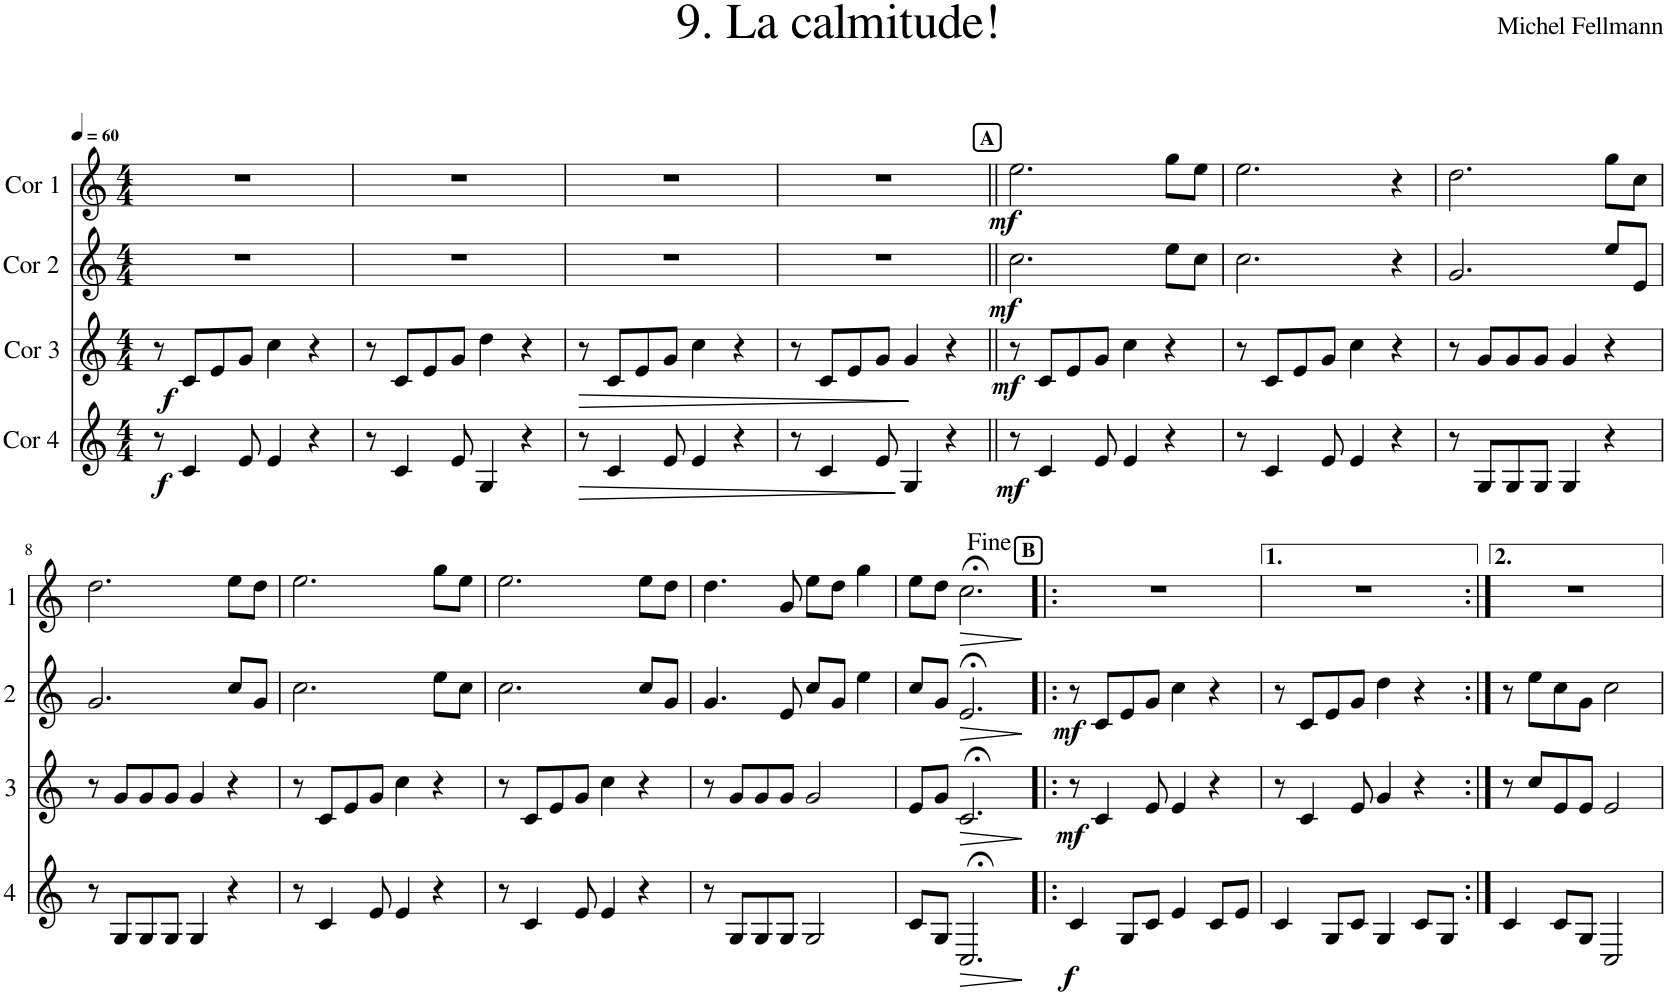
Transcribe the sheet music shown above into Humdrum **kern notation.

**kern	**dynam	**kern	**dynam	**kern	**dynam	**kern	**dynam
*part4	*part4	*part3	*part3	*part2	*part2	*part1	*part1
*staff4	*staff4	*staff3	*staff3	*staff2	*staff2	*staff1	*staff1
*I"Cor 4	*	*I"Cor 3	*	*I"Cor 2	*	*I"Cor 1	*
*clefG2	*	*clefG2	*	*clefG2	*	*clefG2	*
*Trd4c7	*	*Trd4c7	*	*Trd4c7	*	*Trd4c7	*
*k[]	*	*k[]	*	*k[]	*	*k[]	*
*M4/4	*	*M4/4	*	*M4/4	*	*M4/4	*
*MM60	*	*MM60	*	*MM60	*	*MM60	*
=1	=1	=1	=1	=1	=1	=1	=1
!	!LO:DY:b	!	!LO:DY:b	!	!	!	!
8r	f	8r	f	1r	.	1r	.
4c/	.	8c/L	.	.	.	.	.
.	.	8e/	.	.	.	.	.
8e/	.	8g/J	.	.	.	.	.
4e/	.	4cc\	.	.	.	.	.
4r	.	4r	.	.	.	.	.
=2	=2	=2	=2	=2	=2	=2	=2
8r	.	8r	.	1r	.	1r	.
4c/	.	8c/L	.	.	.	.	.
.	.	8e/	.	.	.	.	.
8e/	.	8g/J	.	.	.	.	.
4G/	.	4dd\	.	.	.	.	.
4r	.	4r	.	.	.	.	.
=3	=3	=3	=3	=3	=3	=3	=3
!	!LO:HP:b	!	!LO:HP:b	!	!	!	!
8r	>	8r	>	1r	.	1r	.
4c/	.	8c/L	.	.	.	.	.
.	.	8e/	.	.	.	.	.
8e/	.	8g/J	.	.	.	.	.
4e/	.	4cc\	.	.	.	.	.
4r	.	4r	.	.	.	.	.
.	]	.	]	.	.	.	.
=4	=4	=4	=4	=4	=4	=4	=4
8r	.	8r	.	1r	.	1r	.
4c/	.	8c/L	.	.	.	.	.
.	.	8e/	.	.	.	.	.
8e/	.	8g/J	.	.	.	.	.
4G/	.	4g/	.	.	.	.	.
4r	.	4r	.	.	.	.	.
!!LO:REH:place=s1:a:B:cj:t=A
=5||	=5||	=5||	=5||	=5||	=5||	=5||	=5||
!	!LO:DY:b	!	!LO:DY:b	!	!LO:DY:b	!	!LO:DY:b
8r	mf	8r	mf	2.cc\	mf	2.ee\	mf
4c/	.	8c/L	.	.	.	.	.
.	.	8e/	.	.	.	.	.
8e/	.	8g/J	.	.	.	.	.
4e/	.	4cc\	.	.	.	.	.
4r	.	4r	.	8ee\L	.	8gg\L	.
.	.	.	.	8cc\J	.	8ee\J	.
=6	=6	=6	=6	=6	=6	=6	=6
8r	.	8r	.	2.cc\	.	2.ee\	.
4c/	.	8c/L	.	.	.	.	.
.	.	8e/	.	.	.	.	.
8e/	.	8g/J	.	.	.	.	.
4e/	.	4cc\	.	.	.	.	.
4r	.	4r	.	4r	.	4r	.
=7	=7	=7	=7	=7	=7	=7	=7
8r	.	8r	.	2.g/	.	2.dd\	.
8G/L	.	8g/L	.	.	.	.	.
8G/	.	8g/	.	.	.	.	.
8G/J	.	8g/J	.	.	.	.	.
4G/	.	4g/	.	.	.	.	.
4r	.	4r	.	8ee/L	.	8gg\L	.
.	.	.	.	8e/J	.	8cc\J	.
!!LO:LB:g=z
=8	=8	=8	=8	=8	=8	=8	=8
8r	.	8r	.	2.g/	.	2.dd\	.
8G/L	.	8g/L	.	.	.	.	.
8G/	.	8g/	.	.	.	.	.
8G/J	.	8g/J	.	.	.	.	.
4G/	.	4g/	.	.	.	.	.
4r	.	4r	.	8cc/L	.	8ee\L	.
.	.	.	.	8g/J	.	8dd\J	.
=9	=9	=9	=9	=9	=9	=9	=9
8r	.	8r	.	2.cc\	.	2.ee\	.
4c/	.	8c/L	.	.	.	.	.
.	.	8e/	.	.	.	.	.
8e/	.	8g/J	.	.	.	.	.
4e/	.	4cc\	.	.	.	.	.
4r	.	4r	.	8ee\L	.	8gg\L	.
.	.	.	.	8cc\J	.	8ee\J	.
=10	=10	=10	=10	=10	=10	=10	=10
8r	.	8r	.	2.cc\	.	2.ee\	.
4c/	.	8c/L	.	.	.	.	.
.	.	8e/	.	.	.	.	.
8e/	.	8g/J	.	.	.	.	.
4e/	.	4cc\	.	.	.	.	.
4r	.	4r	.	8cc/L	.	8ee\L	.
.	.	.	.	8g/J	.	8dd\J	.
=11	=11	=11	=11	=11	=11	=11	=11
8r	.	8r	.	4.g/	.	4.dd\	.
8G/L	.	8g/L	.	.	.	.	.
8G/	.	8g/	.	.	.	.	.
8G/J	.	8g/J	.	8e/	.	8g/	.
2G/	.	2g/	.	8cc/L	.	8ee\L	.
.	.	.	.	8g/J	.	8dd\J	.
.	.	.	.	4ee\	.	4gg\	.
=12	=12	=12	=12	=12	=12	=12	=12
8c/L	.	8e/L	.	8cc/L	.	8ee\L	.
8G/J	.	8g/J	.	8g/J	.	8dd\J	.
!	!LO:HP:b	!	!LO:HP:b	!	!LO:HP:b	!	!LO:HP:b
2.C;</	>	2.c;</	>	2.e;</	>	2.cc;<\	>
.	]	.	]	.	]	.	]
!!LO:REH:place=s1:a:B:cj:t=B
=13!|:	=13!|:	=13!|:	=13!|:	=13!|:	=13!|:	=13!|:	=13!|:
!	!LO:DY:b	!	!LO:DY:b	!	!LO:DY:b	!	!
4c/	f	8r	mf	8r	mf	1r	.
.	.	4c/	.	8c/L	.	.	.
8G/L	.	.	.	8e/	.	.	.
8c/J	.	8e/	.	8g/J	.	.	.
4e/	.	4e/	.	4cc\	.	.	.
8c/L	.	4r	.	4r	.	.	.
8e/J	.	.	.	.	.	.	.
=14	=14	=14	=14	=14	=14	=14	=14
4c/	.	8r	.	8r	.	1r	.
.	.	4c/	.	8c/L	.	.	.
8G/L	.	.	.	8e/	.	.	.
8c/J	.	8e/	.	8g/J	.	.	.
4G/	.	4g/	.	4dd\	.	.	.
8c/L	.	4r	.	4r	.	.	.
8G/J	.	.	.	.	.	.	.
=15:|!	=15:|!	=15:|!	=15:|!	=15:|!	=15:|!	=15:|!	=15:|!
4c/	.	8r	.	8r	.	1r	.
.	.	8cc/L	.	8ee\L	.	.	.
8c/L	.	8e/	.	8cc\	.	.	.
8G/J	.	8e/J	.	8g\J	.	.	.
2C/	.	2e/	.	2cc\	.	.	.
=	=	=	=	=	=	=	=
*-	*-	*-	*-	*-	*-	*-	*-
